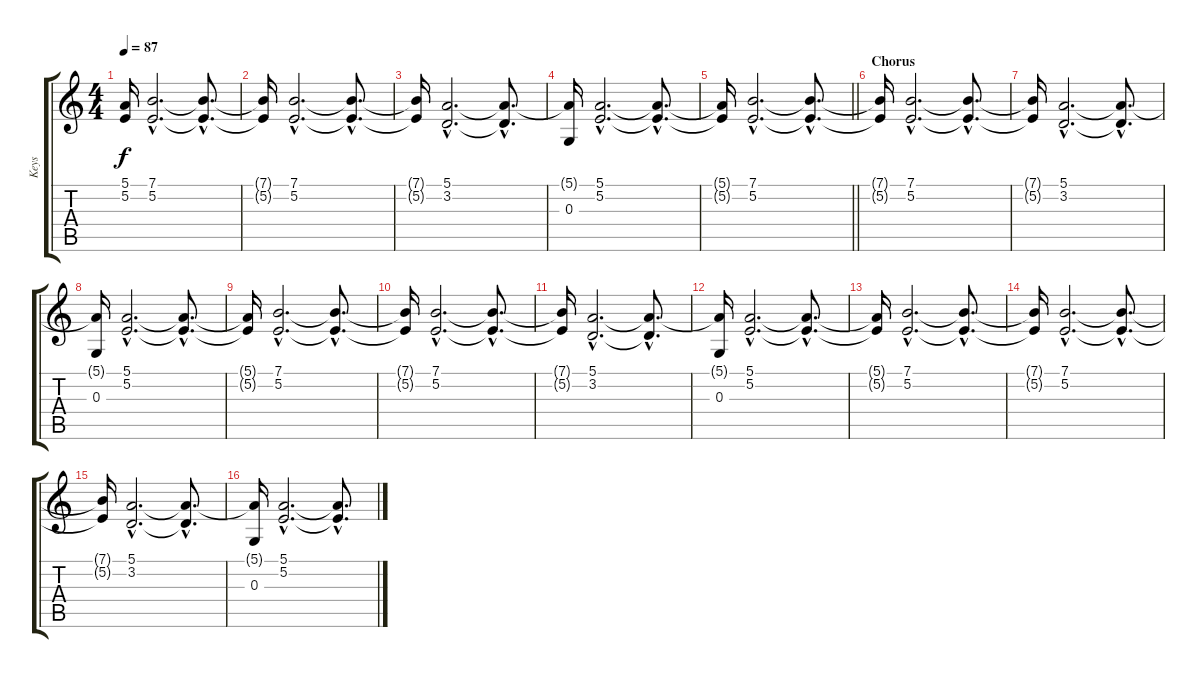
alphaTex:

\track ("Keys" "Keys") {instrument pad8sweep}
\staff {score tabs}
\tuning (E4 B3 G3 D3 A2 E2) {hide}
\ts (4 4)
\tempo 87
\clef g2
\ks c
(5.1{t} 5.2{t}).16{dy f} (7.1{hac} 5.2{hac}).2{d} (7.1{hac t} 5.2{hac t}).8{d} |
(7.1{t} 5.2{t}).16 (7.1{hac} 5.2{hac}).2{d} (7.1{hac t} 5.2{hac t}).8{d} |
(7.1{t} 5.2{t}).16 (5.1{hac} 3.2{hac}).2{d} (5.1{hac t} 3.2{hac t}).8{d} |
(5.1{t} 0.3).16 (5.1{hac} 5.2{hac}).2{d} (5.1{hac t} 5.2{hac t}).8{d} |
\barLineRight lightlight
(5.1{t} 5.2{t}).16 (7.1{hac} 5.2{hac}).2{d} (7.1{hac t} 5.2{hac t}).8{d} |
\section ("" "Chorus")
(7.1{t} 5.2{t}).16 (7.1{hac} 5.2{hac}).2{d volume 9 instrument stringensemble2} (7.1{hac t} 5.2{hac t}).8{d} |
(7.1{t} 5.2{t}).16 (5.1{hac} 3.2{hac}).2{d} (5.1{hac t} 3.2{hac t}).8{d} |
(5.1{t} 0.3).16 (5.1{hac} 5.2{hac}).2{d} (5.1{hac t} 5.2{hac t}).8{d} |
(5.1{t} 5.2{t}).16 (7.1{hac} 5.2{hac}).2{d} (7.1{hac t} 5.2{hac t}).8{d} |
(7.1{t} 5.2{t}).16 (7.1{hac} 5.2{hac}).2{d} (7.1{hac t} 5.2{hac t}).8{d} |
(7.1{t} 5.2{t}).16 (5.1{hac} 3.2{hac}).2{d} (5.1{hac t} 3.2{hac t}).8{d} |
(5.1{t} 0.3).16 (5.1{hac} 5.2{hac}).2{d} (5.1{hac t} 5.2{hac t}).8{d} |
(5.1{t} 5.2{t}).16 (7.1{hac} 5.2{hac}).2{d} (7.1{hac t} 5.2{hac t}).8{d} |
(7.1{t} 5.2{t}).16 (7.1{hac} 5.2{hac}).2{d} (7.1{hac t} 5.2{hac t}).8{d} |
(7.1{t} 5.2{t}).16 (5.1{hac} 3.2{hac}).2{d} (5.1{hac t} 3.2{hac t}).8{d} |
(5.1{t} 0.3).16 (5.1{hac} 5.2{hac}).2{d} (5.1{hac t} 5.2{hac t}).8{d}
